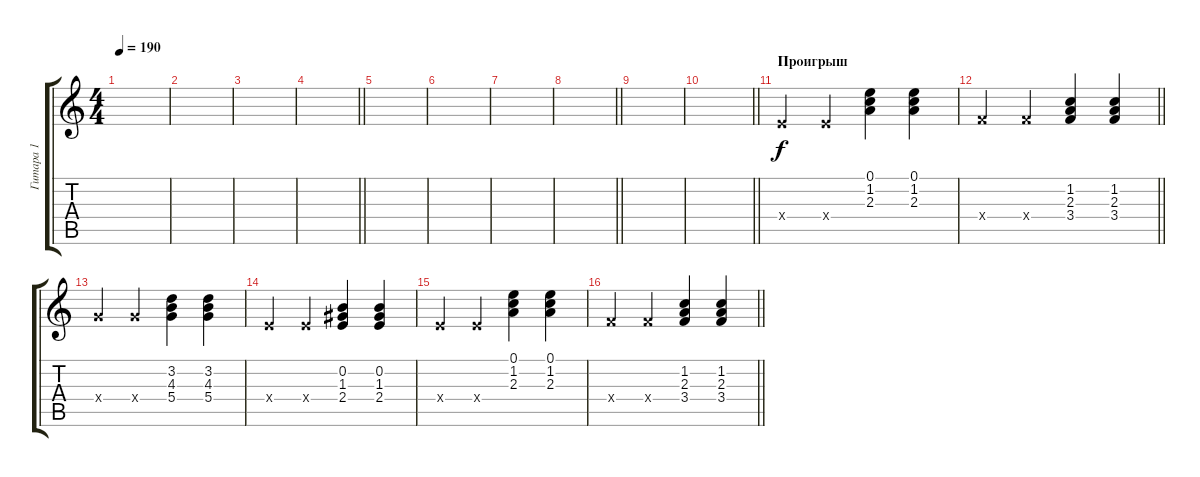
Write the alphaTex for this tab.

\track ("Гитара 1" "Гитара 1") {instrument electricguitarjazz}
\staff {score tabs}
\tuning (E4 B3 G3 D3 A2 E2) {hide}
\ts (4 4)
\tempo 190
\clef g2
\ks c
|
|
|
\barLineRight lightlight
|
|
|
|
\barLineRight lightlight
|
|
\barLineRight lightlight
|
\section ("" "Проигрыш")
2.4{x}.4 2.4{x}.4 (0.1 1.2 2.3).4 (0.1 1.2 2.3).4 |
\barLineRight lightlight
3.4{x}.4 3.4{x}.4 (1.2 2.3 3.4).4 (1.2 2.3 3.4).4 |
5.4{x}.4 5.4{x}.4 (3.2 4.3 5.4).4 (3.2 4.3 5.4).4 |
2.4{x}.4 2.4{x}.4 (0.2 1.3 2.4).4 (0.2 1.3 2.4).4 |
2.4{x}.4 2.4{x}.4 (0.1 1.2 2.3).4 (0.1 1.2 2.3).4 |
\barLineRight lightlight
3.4{x}.4 3.4{x}.4 (1.2 2.3 3.4).4 (1.2 2.3 3.4).4
